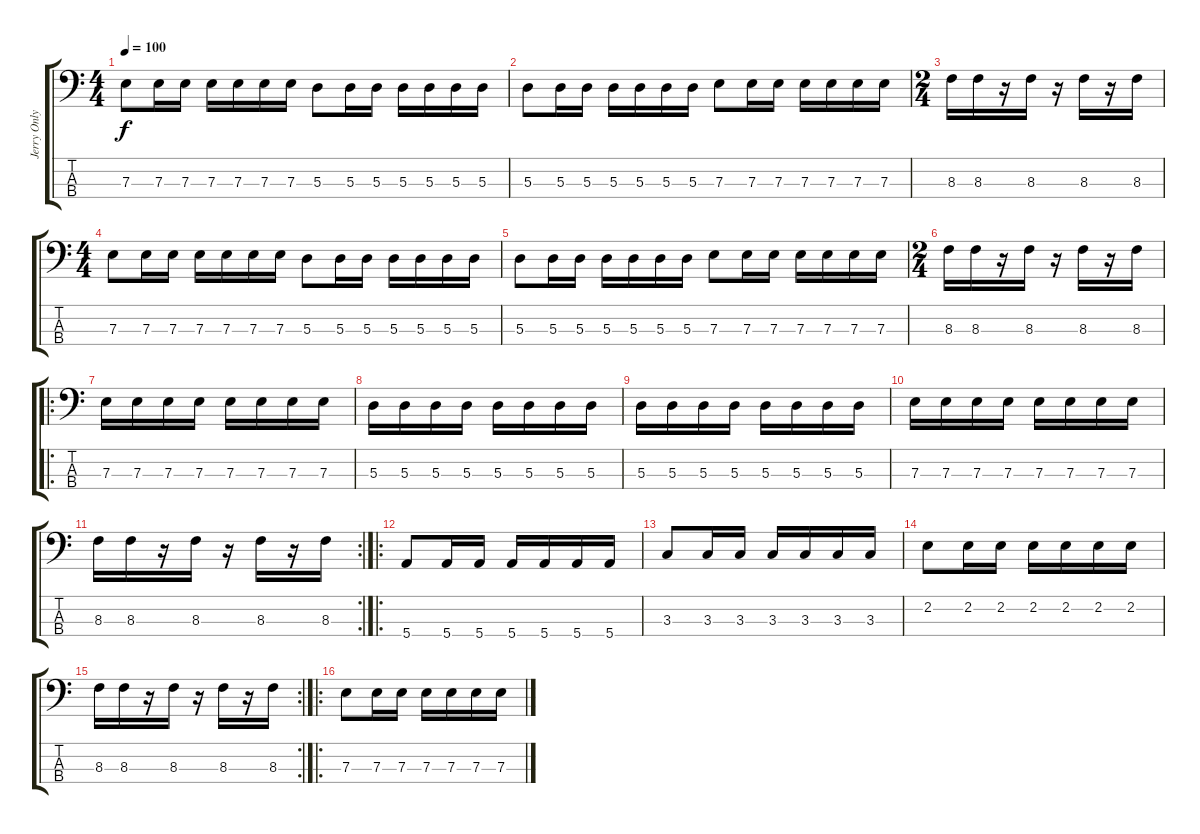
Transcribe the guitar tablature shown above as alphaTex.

\track ("Jerry Only" "Jerry Only") {instrument distortionguitar}
\staff {score tabs}
\tuning (G2 D2 A1 E1) {hide}
\ts (4 4)
\tempo 100
\clef f4
\ks c
7.3.8{dy f instrument distortionguitar} 7.3.16 7.3.16 7.3.16 7.3.16 7.3.16 7.3.16 5.3.8 5.3.16 5.3.16 5.3.16 5.3.16 5.3.16 5.3.16 |
5.3.8 5.3.16 5.3.16 5.3.16 5.3.16 5.3.16 5.3.16 7.3.8 7.3.16 7.3.16 7.3.16 7.3.16 7.3.16 7.3.16 |
\ts (2 4)
8.3.16 8.3.16 r.16 8.3.16 r.16 8.3.16 r.16 8.3.16 |
\ts (4 4)
7.3.8 7.3.16 7.3.16 7.3.16 7.3.16 7.3.16 7.3.16 5.3.8 5.3.16 5.3.16 5.3.16 5.3.16 5.3.16 5.3.16 |
5.3.8 5.3.16 5.3.16 5.3.16 5.3.16 5.3.16 5.3.16 7.3.8 7.3.16 7.3.16 7.3.16 7.3.16 7.3.16 7.3.16 |
\ts (2 4)
8.3.16 8.3.16 r.16 8.3.16 r.16 8.3.16 r.16 8.3.16 |
\ro
7.3.16 7.3.16 7.3.16 7.3.16 7.3.16 7.3.16 7.3.16 7.3.16 |
5.3.16 5.3.16 5.3.16 5.3.16 5.3.16 5.3.16 5.3.16 5.3.16 |
5.3.16 5.3.16 5.3.16 5.3.16 5.3.16 5.3.16 5.3.16 5.3.16 |
7.3.16 7.3.16 7.3.16 7.3.16 7.3.16 7.3.16 7.3.16 7.3.16 |
\rc 2
8.3.16 8.3.16 r.16 8.3.16 r.16 8.3.16 r.16 8.3.16 |
\ro
5.4.8 5.4.16 5.4.16 5.4.16 5.4.16 5.4.16 5.4.16 |
3.3.8 3.3.16 3.3.16 3.3.16 3.3.16 3.3.16 3.3.16 |
2.2.8 2.2.16 2.2.16 2.2.16 2.2.16 2.2.16 2.2.16 |
\rc 2
8.3.16 8.3.16 r.16 8.3.16 r.16 8.3.16 r.16 8.3.16 |
\ro
7.3.8 7.3.16 7.3.16 7.3.16 7.3.16 7.3.16 7.3.16
